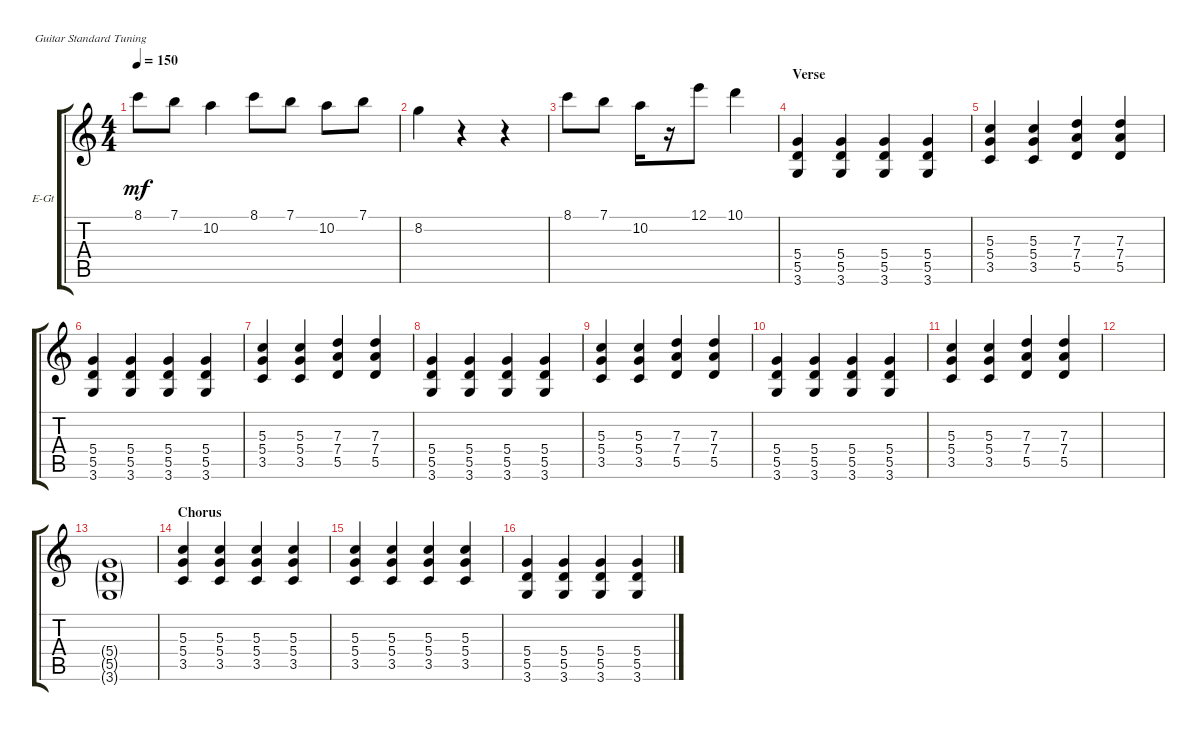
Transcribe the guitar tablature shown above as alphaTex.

\defaultSystemsLayout 4
\bracketExtendMode groupsimilarinstruments
\firstSystemTrackNameOrientation horizontal
\otherSystemsTrackNameOrientation horizontal
\track ("Melody" "E-Gt") {instrument distortionguitar}
\staff {score tabs}
\tuning (E4 B3 G3 D3 A2 E2)
\ts (4 4)
\tempo 150
\clef g2
\scale
0.333333
\ks c
8.1.8{dy mf} 7.1.8 10.2.4 8.1.8 7.1.8 10.2.8 7.1.8 |
\scale
0.333333 8.2.4 r.4 r.4 |
\scale
0.333333 8.1.8 7.1.8 10.2.16 r.16 12.1.8 10.1.4 |
\section ("" "Verse")
\scale
0.333333 (3.6 5.5 5.4).4 (3.6 5.5 5.4).4 (3.6 5.5 5.4).4 (3.6 5.5 5.4).4 |
\scale
0.333333 (5.3 5.4 3.5).4 (5.3 5.4 3.5).4 (7.3 7.4 5.5).4 (7.3 7.4 5.5).4 |
\scale
0.333333 (3.6 5.5 5.4).4 (3.6 5.5 5.4).4 (3.6 5.5 5.4).4 (3.6 5.5 5.4).4 |
\scale
0.333333 (5.3 5.4 3.5).4 (5.3 5.4 3.5).4 (7.3 7.4 5.5).4 (7.3 7.4 5.5).4 |
\scale
0.333333 (3.6 5.5 5.4).4 (3.6 5.5 5.4).4 (3.6 5.5 5.4).4 (3.6 5.5 5.4).4 |
\scale
0.333333 (5.3 5.4 3.5).4 (5.3 5.4 3.5).4 (7.3 7.4 5.5).4 (7.3 7.4 5.5).4 |
\scale
0.333333 (3.6 5.5 5.4).4 (3.6 5.5 5.4).4 (3.6 5.5 5.4).4 (3.6 5.5 5.4).4 |
\scale
0.333333 (5.3 5.4 3.5).4 (5.3 5.4 3.5).4 (7.3 7.4 5.5).4 (7.3 7.4 5.5).4 |
\scale
0.333333 |
\scale
0.333333 (5.4{g} 5.5{g} 3.6{g}).1 |
\section ("" "Chorus")
\scale
0.333333 (5.3 5.4 3.5).4 (5.3 5.4 3.5).4 (5.3 5.4 3.5).4 (5.3 5.4 3.5).4 |
\scale
0.333333 (5.3 5.4 3.5).4 (5.3 5.4 3.5).4 (5.3 5.4 3.5).4 (5.3 5.4 3.5).4 |
\scale
0.333333 (3.6 5.5 5.4).4 (3.6 5.5 5.4).4 (3.6 5.5 5.4).4 (3.6 5.5 5.4).4
